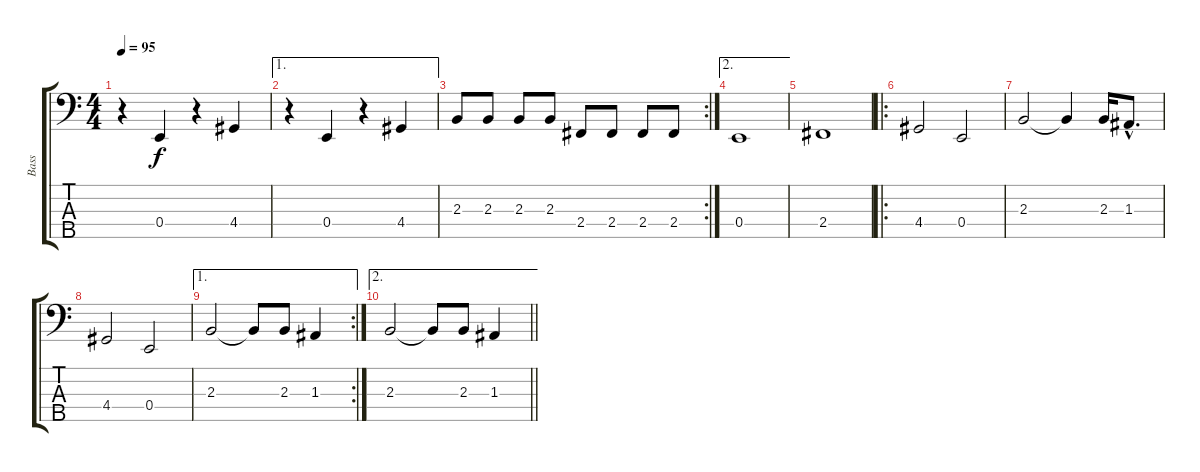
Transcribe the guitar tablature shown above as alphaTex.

\track ("Bass" "Bass") {instrument electricbassfinger}
\staff {score tabs}
\tuning (G2 D2 A1 E1 B0) {hide}
\ts (4 4)
\tempo 95
\clef f4
\ks c
r.4{dy f} 0.4.4 r.4 4.4.4 |
\ae 1
r.4 0.4.4 r.4 4.4.4 |
\rc 2
2.3.8 2.3.8 2.3.8 2.3.8 2.4.8 2.4.8 2.4.8 2.4.8 |
\ae 2
0.4.1 |
2.4.1 |
\ro
4.4.2 0.4.2 |
2.3.2 2.3{t}.4 2.3.16 1.3{hac}.8{d} |
4.4.2 0.4.2 |
\ae 1
\rc 2
2.3.2 2.3{t}.8 2.3.8 1.3.4 |
\ae 2
\barLineRight lightlight
2.3.2 2.3{t}.8 2.3.8 1.3.4
